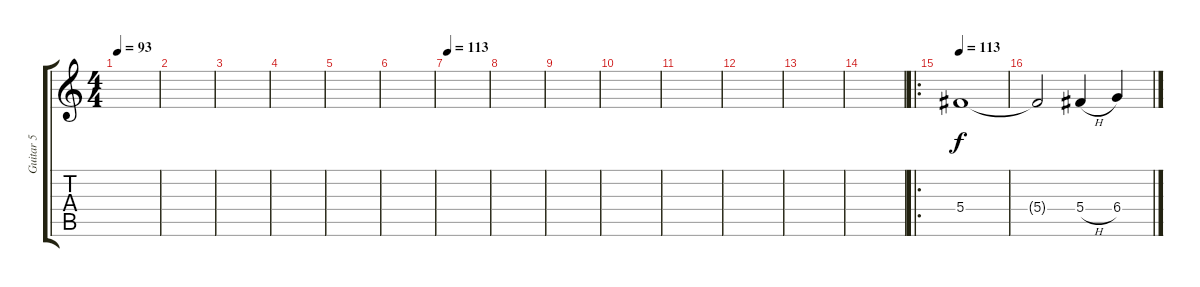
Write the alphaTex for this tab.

\track ("Guitar 5" "Guitar 5") {instrument distortionguitar}
\staff {score tabs}
\tuning (Eb4 Bb3 Gb3 Db3 Ab2 Eb2) {hide}
\ts (4 4)
\tempo 93
\clef g2
\ks c
|
|
|
|
|
|
\tempo 113
|
|
|
|
|
|
|
|
\ro
\tempo 113
5.4.1 |
5.4{t}.2 5.4{h}.4 6.4.4
